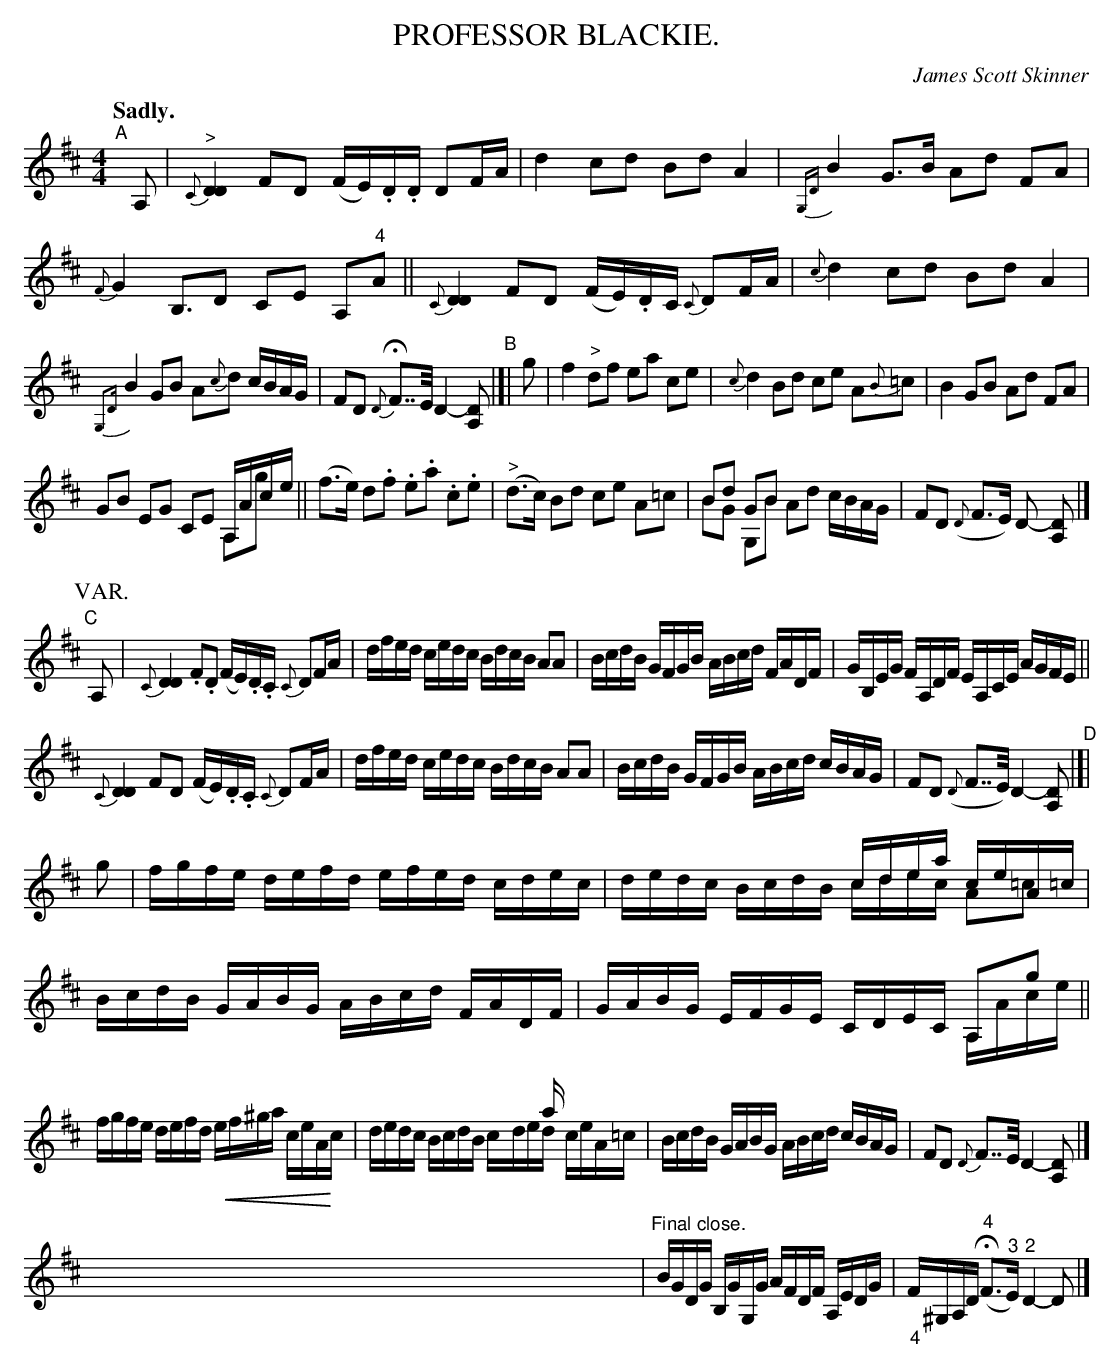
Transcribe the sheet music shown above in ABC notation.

X:1
T: PROFESSOR BLACKIE.
C: James Scott Skinner
U: p=!crescendo(!
U: P=!crescendo)!
Q: "Sadly."
L: 1/16
M: 4/4
K: D
"^A"[|] A,2 |\
"^>"{C}[D4D4] F2D2 (FE).D.D D2FA | d4 c2d2 B2d2 A4 | {G,D}B4 G3B A2d2 F2A2 |\
{F}G4 B,3D2 C2E2 A,2"^4"A2 || {C}[D4D4] F2D2 (FE).DC {C}D2FA | {c}d4 c2d2 B2d2 A4 |
{G,2D}B4 G2B2 A2{c}d2 cBAG | F2D2 {D}HF7/E/ D4- [D2A,2] "^B"|[| g2 |\
f4 "^>"d2f2 e2a2 c2e2 | {c}d4 B2d2 c2e2 A2{B}=c2 | B4 G2B2 A2d2 F2A2 |
G2B2 E2G2 C2E2 A,Ace & x4 x4 x4 A,2g2 || (f2>e2) d2.f2 .e2.a2 .c2.e2 | ("^>"d3c) B2d2 c2e2 A2=c2 |\
B2d2 G2B2 x4 x4 & B2G2 G,2B2 A2d2 cBAG | F2D2 ({D}F3E) D2- [D2A,2] |]
P: VAR.
"^C"[|] A,2 |\
{C}[D4D4] .F2.D2 (FE).D.C {C}D2FA | dfed cedc BdcB A2A2 | BcdB GFGB ABcd FADF | GB,EG FA,DF EA,CE AGFE ||
{C}[D4D4]  F2D2  (FE).D.C {C}D2FA | dfed cedc BdcB A2A2 | BcdB GFGB ABcd cBAG | F2D2 ({D}F7/E/) D4- [D2A,2] "^D"|[|
g2 |\
fgfe defd efed cdec | x4 x4 cdea ceA=c & dedc BcdB cdec A2=c2 |\
BcdB GABG ABcd FADF | GABG EFGE CDEC A,2g2 & x4 x4 x4 A,Ace ||
fgfe defd pef^ga ceAPc | x4 x4 x3a x4 & dedc BcdB cded ceA=c |\
BcdB GABG ABcd cBAG | F2D2 {D}F7/E/ D4-[D2A,2] |]
x16 x16 x16 x16 x16 x16 x16 x16 x16 x16 x16 x16 |\
"^Final close."BGDG B,GG,G AFDF A,EDG | "_4"F^G,A,D (H"^4"F3"^3"E) "^2"D4- D2 |]
